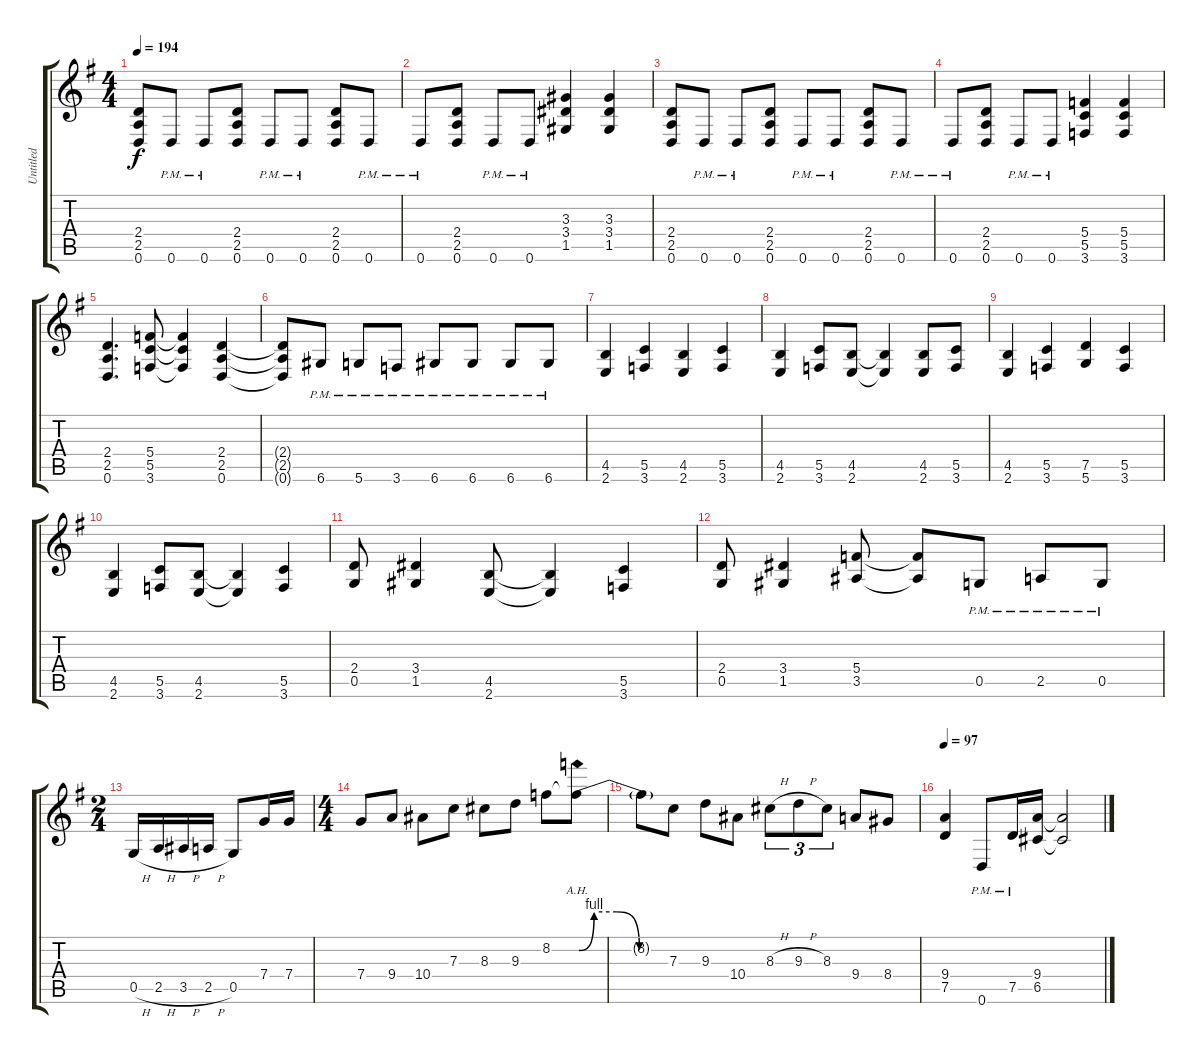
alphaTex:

\track ("Untitled" "Untitled") {instrument distortionguitar}
\staff {score tabs}
\tuning (D4 A3 F3 C3 G2 D2) {hide}
\ts (4 4)
\tempo 194
\clef g2
\ks g
(2.4 2.5 0.6).8{dy f} 0.6{pm}.8 0.6{pm}.8 (2.4 2.5 0.6).8 0.6{pm}.8 0.6{pm}.8 (2.4 2.5 0.6).8 0.6{pm}.8 |
0.6{pm}.8 (2.4 2.5 0.6).8 0.6{pm}.8 0.6{pm}.8 (3.3 3.4 1.5).4 (3.3 3.4 1.5).4 |
(2.4 2.5 0.6).8 0.6{pm}.8 0.6{pm}.8 (2.4 2.5 0.6).8 0.6{pm}.8 0.6{pm}.8 (2.4 2.5 0.6).8 0.6{pm}.8 |
0.6{pm}.8 (2.4 2.5 0.6).8 0.6{pm}.8 0.6{pm}.8 (5.4 5.5 3.6).4 (5.4 5.5 3.6).4 |
(2.4 2.5 0.6).4{d} (5.4 5.5 3.6).8 (5.4{t} 5.5{t} 3.6{t}).4 (2.4 2.5 0.6).4 |
(2.4{t} 2.5{t} 0.6{t}).8 6.6{pm}.8 5.6{pm}.8 3.6{pm}.8 6.6{pm}.8 6.6{pm}.8 6.6{pm}.8 6.6{pm}.8 |
(4.5 2.6).4 (5.5 3.6).4 (4.5 2.6).4 (5.5 3.6).4 |
(4.5 2.6).4 (5.5 3.6).8 (4.5 2.6).8 (4.5{t} 2.6{t}).4 (4.5 2.6).8 (5.5 3.6).8 |
(4.5 2.6).4 (5.5 3.6).4 (7.5 5.6).4 (5.5 3.6).4 |
(4.5 2.6).4 (5.5 3.6).8 (4.5 2.6).8 (4.5{t} 2.6{t}).4 (5.5 3.6).4 |
(2.4 0.5).8 (3.4 1.5).4 (4.5 2.6).8 (4.5{t} 2.6{t}).4 (5.5 3.6).4 |
(2.4 0.5).8 (3.4 1.5).4 (5.4 3.5).8 (5.4{t} 3.5{t}).8 0.5{pm}.8 2.5{pm}.8 0.5{pm}.8 |
\ts (2 4)
0.5{h}.16 2.5{h}.16 3.5{h}.16 2.5{h}.16 0.5.8 7.4.16 7.4.16 |
\ts (4 4)
7.4.8 9.4.8 10.4.8 7.3.8 8.3.8 9.3.8 8.2.8 8.2{be (custom 0 0 10 4 25 4 40 0 60 0) ah 12 t}.8 |
8.2{t}.8 7.3.8 9.3.8 10.4.8 8.3{h}.8{tu (3 2)} 9.3{h}.8{tu (3 2)} 8.3.8{tu (3 2)} 9.4.8 8.4.8 |
\tempo 97
(9.4 7.5).4 0.6{pm}.8 7.5{pm}.16 (9.4 6.5).16 (9.4{t} 6.5{t}).2
